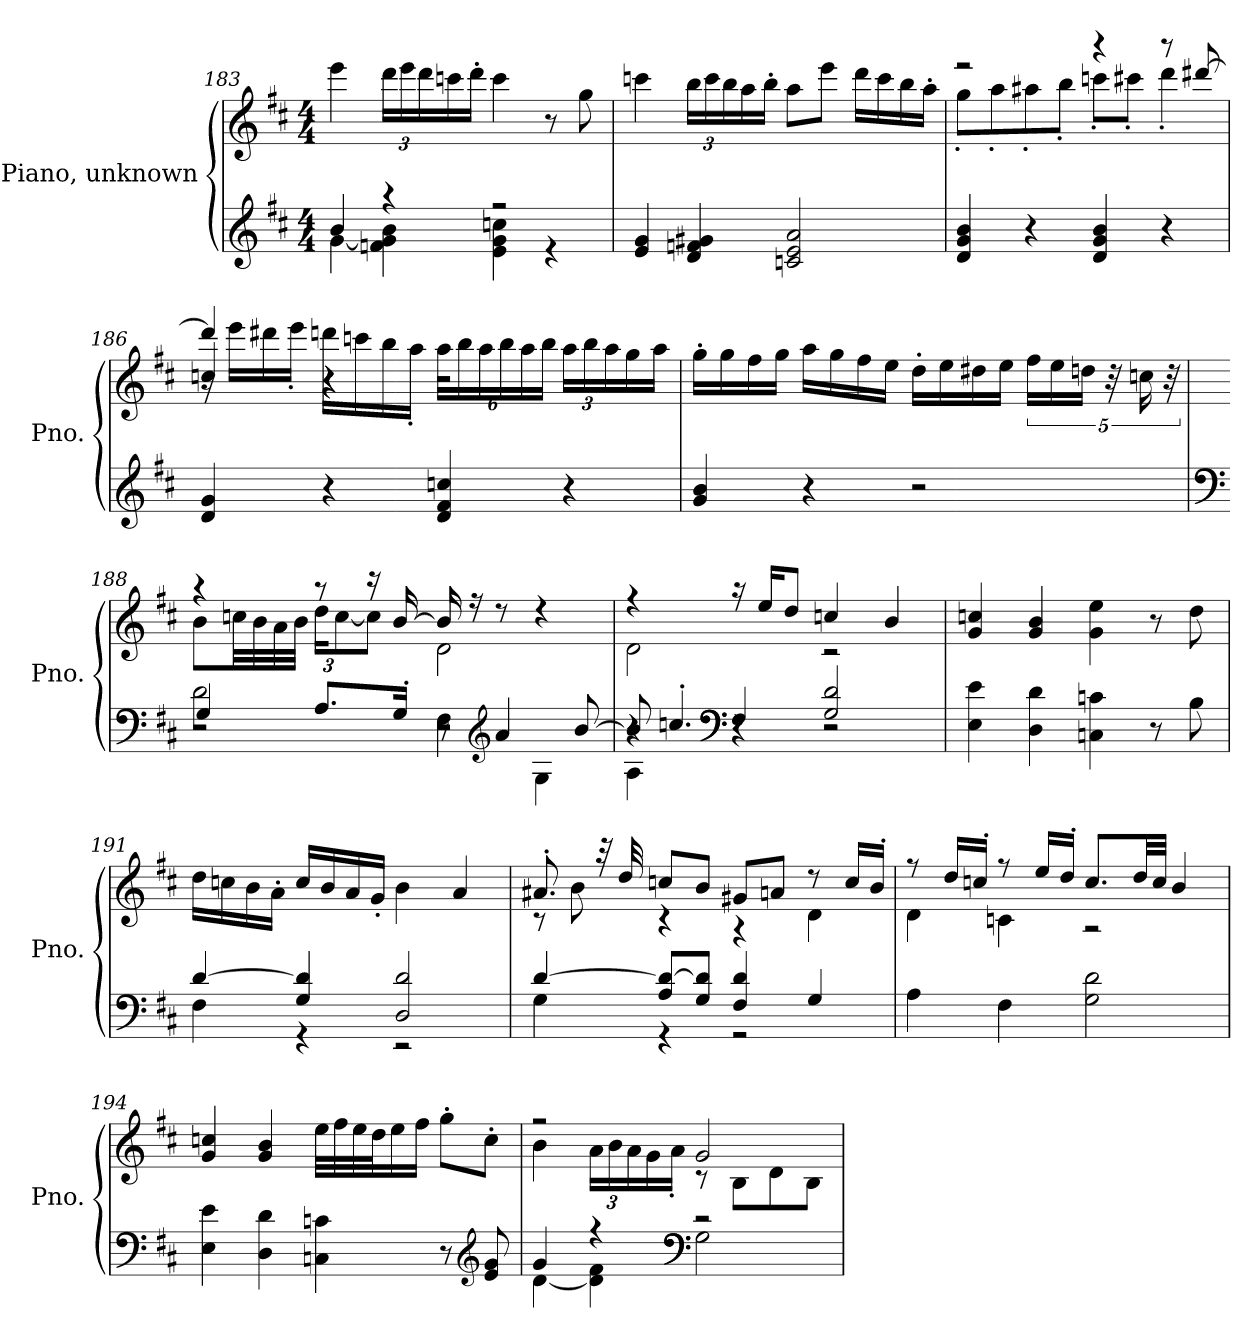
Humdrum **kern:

**kern	**kern
*part1	*part1
*staff2	*staff1
*I"Piano, unknown	*
*I'Pno.	*
*clefG2	*clefG2
*k[f#c#]	*k[f#c#]
*M4/4	*M4/4
=183	=183
*^	*
4b/	[4g\	4eee\
*	*	*Xbrackettup
4r	4fn\ 4g\] 4b\	24ddd\LL
.	.	24eee\
.	.	24ddd\
.	.	16cccn\
.	.	16ddd'\JJ
2r	4e\ 4g\ 4ccn\	4ccc\
.	4r	8r
.	.	8gg\
*v	*v	*
=184	=184
4e/ 4g/	4cccn\
4d/ 4fn/ 4g#X/	24bb\LL
.	24ccc\
.	24bb\
.	16aa\
.	16bb'\JJ
2cn/ 2e/ 2a/	8aa\L
.	8eee\J
.	16ddd\LL
.	16ccc\
.	16bb\
.	16aa'\JJ
!!LO:LB:g=z
=185	=185
*	*^
4d/ 4g/ 4b/	2r	8gg'\L
.	.	8aa'\
4r	.	8aa#X'\
.	.	8bb'\J
4d/ 4g/ 4b/	4r	8cccn'\L
.	.	8ccc#X'\J
4r	8r	4ddd'\
.	[8ddd#X/	.
=186	=186	=186
*	*	*^
4d/ 4g/	4ddd#/]	16r	4ccn/
.	.	16eee\LL	.
.	.	16ddd#X\	.
.	.	16eee'\JJ	.
4r	4r	16dddn\LL	4r
.	.	16cccn\	.
.	.	16bb\	.
.	.	16aa'\JJ	.
4d/ 4f#/ 4ccn/	2r	24aa\LL	2r
.	.	24bb\	.
.	.	24aa\	.
.	.	24bb\	.
.	.	24aa\	.
.	.	24bb\JJ	.
4r	.	24aa\LL	.
.	.	24bb\	.
.	.	24aa\	.
.	.	16gg\	.
.	.	16aa\JJ	.
*	*v	*v	*v
!!LO:LB:g=z
=187	=187
4g/ 4b/	16gg'\LL
.	16gg\
.	16ff#\
.	16gg\JJ
4r	16aa\LL
.	16gg\
.	16ff#\
.	16ee\JJ
2r	16dd'\LL
.	16ee\
.	16dd#X\
.	16ee\JJ
*	*brackettup
.	20ff#\LL
.	20ee\
.	20ddn\JJ
.	40r
.	20ccn\
.	40r
=188	=188
*clefF4	*
*^	*^
*	*^	*	*
2r	2d\	4G/	4r	8b\L
.	.	.	.	32ccn\LL
.	.	.	.	32b\
.	.	.	.	32a\
.	.	.	.	32b\JJJ
*	*	*	*	*Xbrackettup
.	.	8.A/L	8r	24dd\KL
.	.	.	.	[12cc\
.	.	.	16r	8cc\J]
.	.	16G'/Jk	[16b/	.
8r	4F#\	2r	16b/]	2d\
.	.	.	16r	.
*clefG2	*	*	*	*
4a/	.	.	8r	.
.	4G\	.	4r	.
[8b/	.	.	.	.
!!LO:LB:g=z	!!
=189	=189	=189	=189	=189
8b/]	4A\	4r	4r	2d\
4.ccn'/	.	.	.	.
*clefF4	*	*	*	*
.	4r	4F#/	16r	.
.	.	.	16ee/KL	.
.	.	.	8dd/J	.
2r	2r	2G/ 2d/	4ccn/	2r
.	.	.	4b/	.
*v	*v	*v	*	*
*	*v	*v
=190	=190
4E\ 4e\	4g/ 4ccn/
4D\ 4d\	4g/ 4b/
4Cn\ 4cn\	4g\ 4ee\
8r	8r
8B\	8dd\
=191	=191
*^	*
[4d/	4F#\	16dd\LL
.	.	16ccn\
.	.	16b\
.	.	16a'\JJ
4G/ 4d/]	4r	16cc/LL
.	.	16b/
.	.	16a/
.	.	16g'/JJ
2D/ 2d/	2r	4b\
.	.	4a/
=192	=192	=192
*	*	*^
[4d/	4G\	8.a#X'/	8r
.	.	.	8b\
.	.	32r	.
.	.	32dd/	.
8A/ 8d/_L	4r	8ccn/L	4r
8G/ 8d/]J	.	8b/J	.
4F#/ 4d/	2r	8g#X/L	4r
.	.	8an/J	.
4G/	.	8r	4d\
.	.	16cc/LL	.
.	.	16b'/JJ	.
*v	*v	*	*
!!LO:LB:g=z	!!
=193	=193	=193
4A\	8r	4d\
.	16dd/LL	.
.	16ccn'/JJ	.
4F#\	8r	4cn\
.	16ee/LL	.
.	16dd'/JJ	.
2G\ 2d\	8.cc/L	2r
.	32dd/LL	.
.	32cc/JJJ	.
.	4b/	.
*	*v	*v
=194	=194
4E\ 4e\	4g/ 4ccn/
4D\ 4d\	4g/ 4b/
4Cn\ 4cn\	32ee\LLL
.	32ff#\
.	32ee\
.	32dd\J
.	16ee\
.	16ff#\JJ
8r	8gg'\L
*clefG2	*
8e/ 8g/	8cc'\J
=195	=195
*^	*^
4g/	[4d\	2r	4b\
4r	4d\] 4f#\	.	24a\LL
.	.	.	24b\
.	.	.	24a\
.	.	.	16g\
.	.	.	16a'\JJ
*clefF4	*	*	*
2r	2G\	2g/	8r
.	.	.	8B\L
.	.	.	8d\
.	.	.	8B\J
*v	*v	*	*
*	*v	*v
=	=
*-	*-
